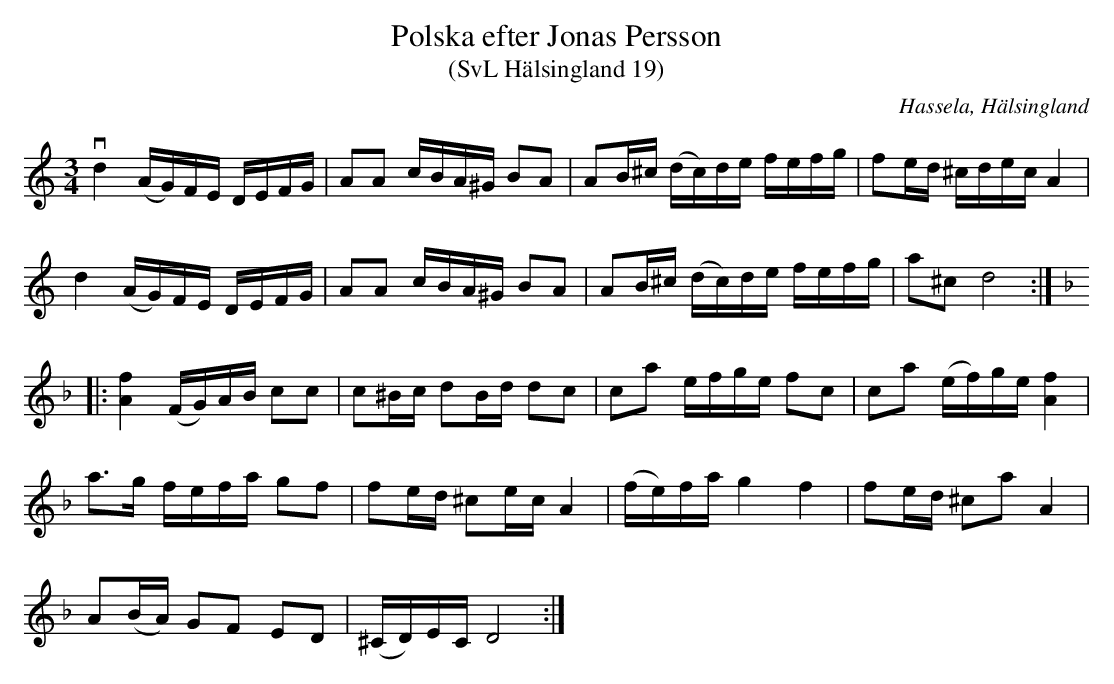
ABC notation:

X:1
T:Polska efter Jonas Persson
T:(SvL Hälsingland 19)
O:Hassela, Hälsingland
M:3/4
L:1/16
K:Ddor
vd4 (AG)FE DEFG|A2A2 cBA^G B2A2|A2B^c (dc)de fefg|f2ed ^cdec A4|
d4 (AG)FE DEFG|A2A2 cBA^G B2A2|A2B^c (dc)de fefg|a2^c2 d8:|
K:Dm
|:[Af]4 (FG)AB c2c2|c2^Bc d2Bd d2c2|c2a2 efge f2c2|c2a2 (ef)ge [fA]4|
a3g fefa g2f2|f2ed ^c2ec A4|(fe)fa g4 f4|f2ed ^c2a2 A4|
A2(BA) G2F2 E2D2|(^CD)EC D8:|
